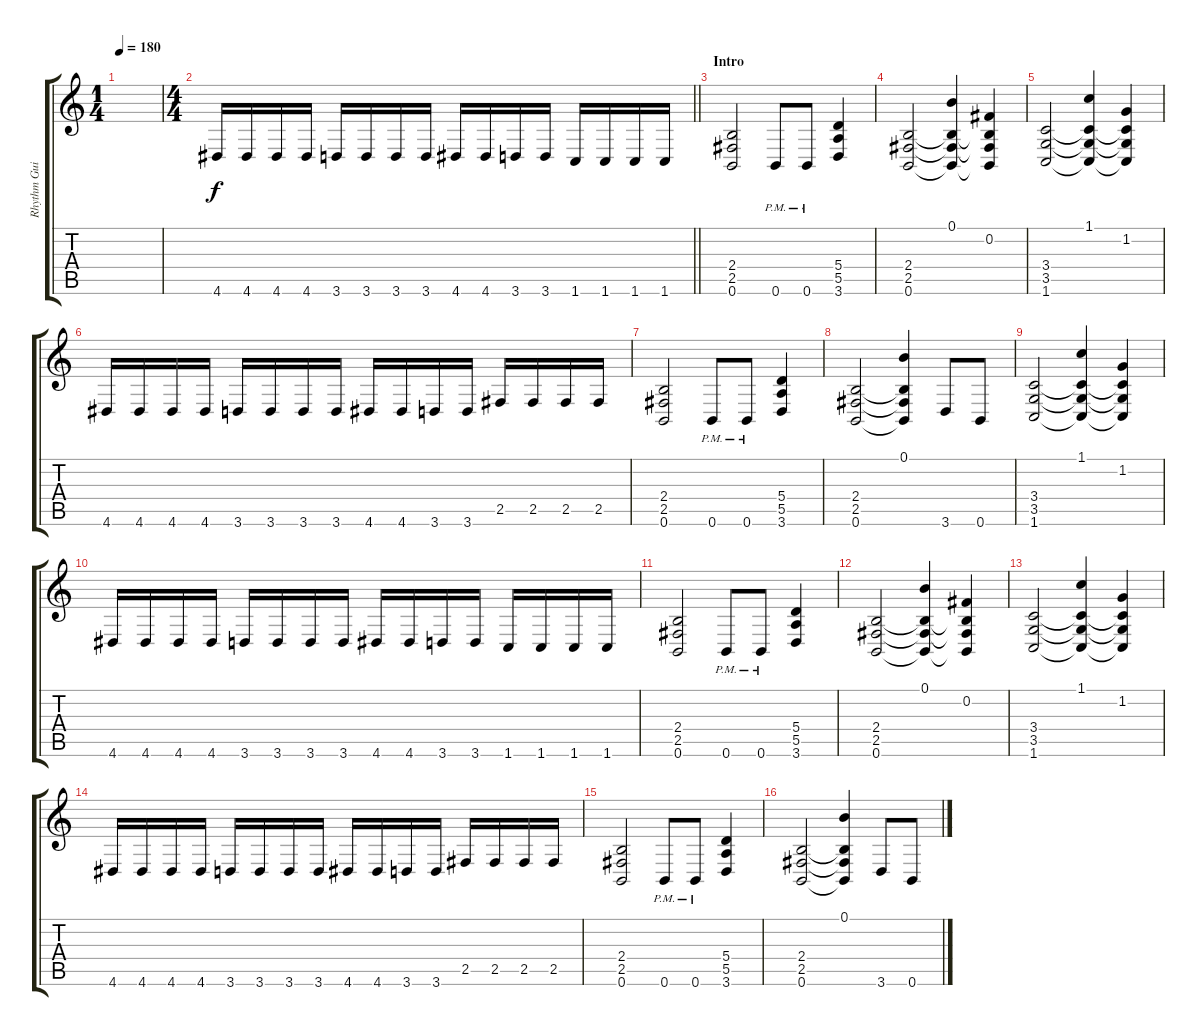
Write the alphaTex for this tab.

\track ("Rhythm Guitar I" "Rhythm Gui") {instrument distortionguitar}
\staff {score tabs}
\tuning (B3 Gb3 D3 A2 E2 B1) {hide}
\ts (1 4)
\tempo 180
\clef g2
\ks c
|
\ts (4 4)
\barLineRight lightlight
4.6.16 4.6.16 4.6.16 4.6.16 3.6.16 3.6.16 3.6.16 3.6.16 4.6.16 4.6.16 3.6.16 3.6.16 1.6.16 1.6.16 1.6.16 1.6.16 |
\section ("" "Intro")
(2.4 2.5 0.6).2 0.6{pm}.8 0.6{pm}.8 (5.4 5.5 3.6).4 |
(2.4 2.5 0.6).2 (0.1 2.4{t} 2.5{t} 0.6{t}).4 (0.2 2.4{t} 2.5{t} 0.6{t}).4 |
(3.4 3.5 1.6).2 (1.1 3.4{t} 3.5{t} 1.6{t}).4 (1.2 3.4{t} 3.5{t} 1.6{t}).4 |
4.6.16 4.6.16 4.6.16 4.6.16 3.6.16 3.6.16 3.6.16 3.6.16 4.6.16 4.6.16 3.6.16 3.6.16 2.5.16 2.5.16 2.5.16 2.5.16 |
(2.4 2.5 0.6).2 0.6{pm}.8 0.6{pm}.8 (5.4 5.5 3.6).4 |
(2.4 2.5 0.6).2 (0.1 2.4{t} 2.5{t} 0.6{t}).4 3.6.8 0.6.8 |
(3.4 3.5 1.6).2 (1.1 3.4{t} 3.5{t} 1.6{t}).4 (1.2 3.4{t} 3.5{t} 1.6{t}).4 |
4.6.16 4.6.16 4.6.16 4.6.16 3.6.16 3.6.16 3.6.16 3.6.16 4.6.16 4.6.16 3.6.16 3.6.16 1.6.16 1.6.16 1.6.16 1.6.16 |
(2.4 2.5 0.6).2 0.6{pm}.8 0.6{pm}.8 (5.4 5.5 3.6).4 |
(2.4 2.5 0.6).2 (0.1 2.4{t} 2.5{t} 0.6{t}).4 (0.2 2.4{t} 2.5{t} 0.6{t}).4 |
(3.4 3.5 1.6).2 (1.1 3.4{t} 3.5{t} 1.6{t}).4 (1.2 3.4{t} 3.5{t} 1.6{t}).4 |
4.6.16 4.6.16 4.6.16 4.6.16 3.6.16 3.6.16 3.6.16 3.6.16 4.6.16 4.6.16 3.6.16 3.6.16 2.5.16 2.5.16 2.5.16 2.5.16 |
(2.4 2.5 0.6).2 0.6{pm}.8 0.6{pm}.8 (5.4 5.5 3.6).4 |
(2.4 2.5 0.6).2 (0.1 2.4{t} 2.5{t} 0.6{t}).4 3.6.8 0.6.8
